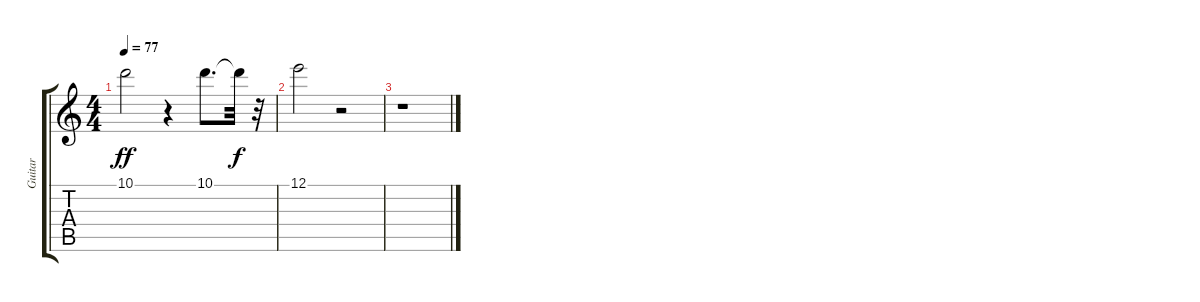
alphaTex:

\track ("Guitar" "Guitar") {instrument electricguitarmuted}
\staff {score tabs}
\tuning (E4 B3 G3 D3 A2 E2) {hide}
\ts (4 4)
\tempo 77
\clef g2
\ks c
10.1.2{dy ff} r.4 10.1.8{d} 10.1{t}.32{dy f} r.32 |
12.1.2 r.2 |
r.1
